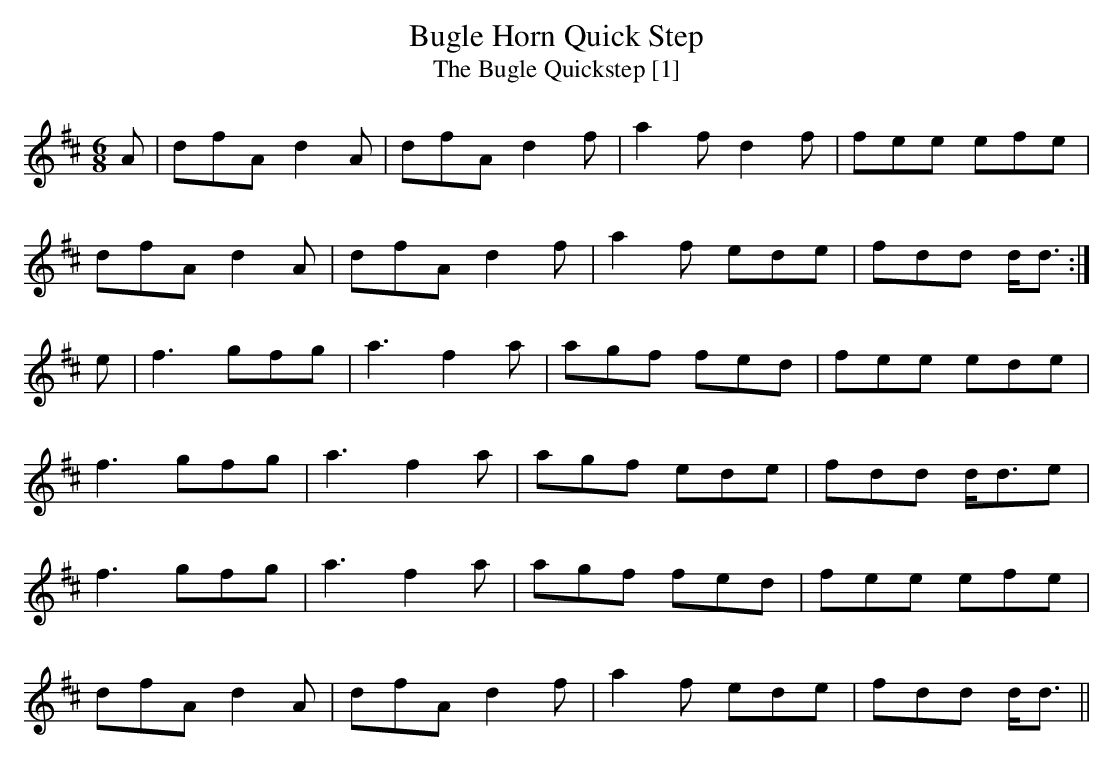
X:1
T:Bugle Horn Quick Step
T:Bugle Quickstep [1], The
M:6/8
L:1/8
K:D
A|dfA d2A|dfA d2f|a2f d2f|fee efe|
dfA d2A|dfA d2f|a2f ede|fdd d<d:|
e|f3 gfg|a3 f2a|agf fed|fee ede|
f3 gfg|a3 f2a|agf ede|fdd d<de|
f3 gfg|a3 f2a|agf fed|fee efe|
dfA d2A|dfA d2f|a2f ede|fdd d<d||
